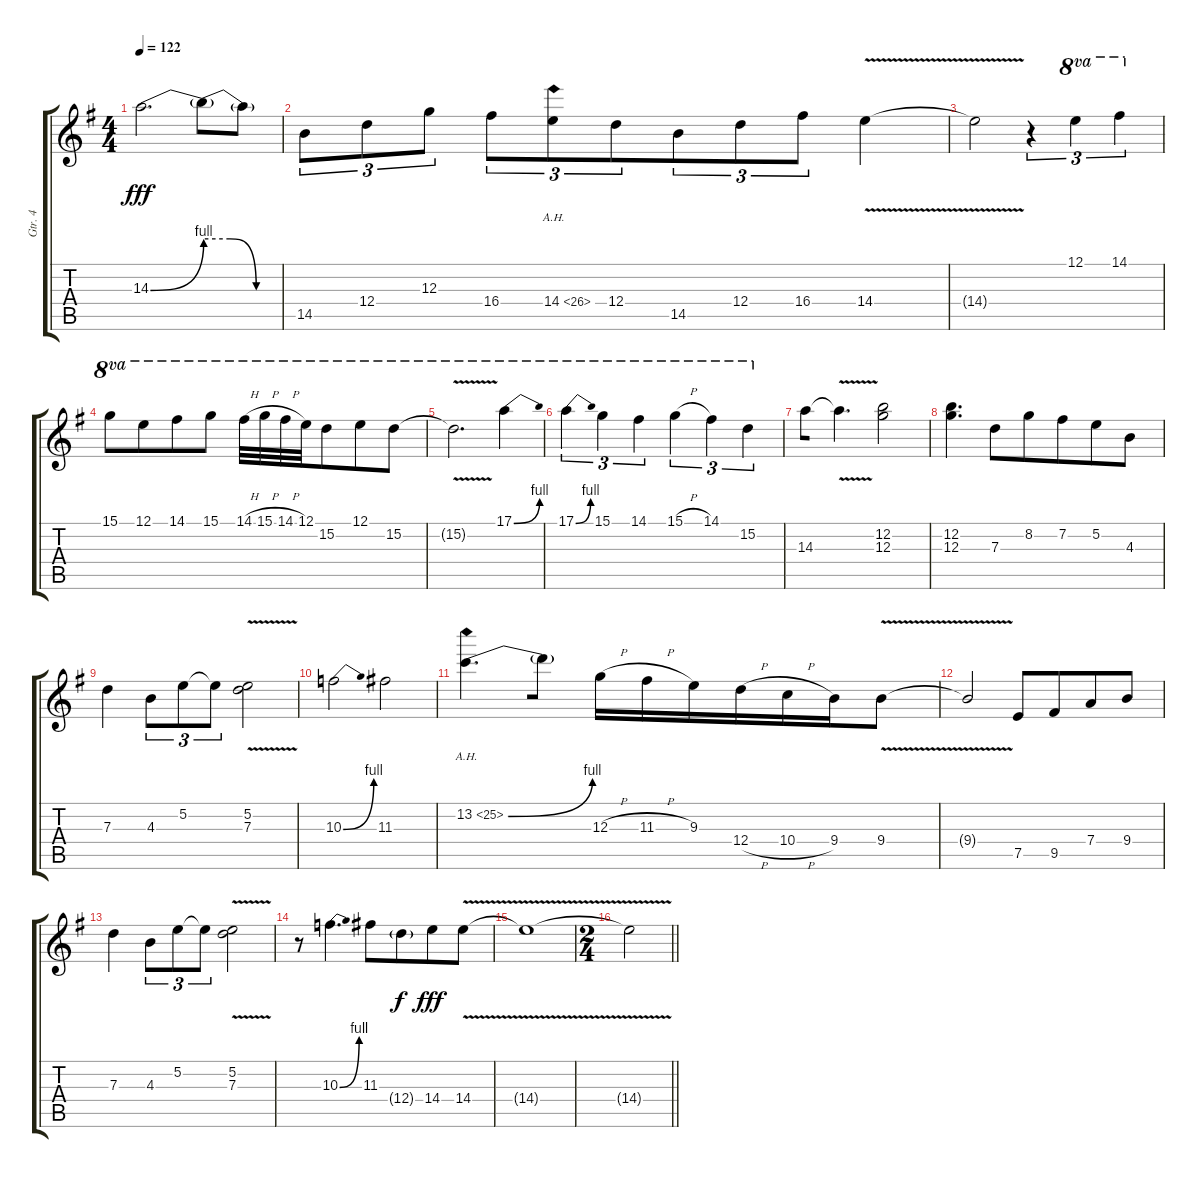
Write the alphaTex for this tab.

\track ("Gtr. 4" "Gtr. 4") {instrument distortionguitar}
\staff {score tabs}
\tuning (E4 B3 G3 D3 A2 E2) {hide}
\ts (4 4)
\tempo 122
\clef g2
\ks g
14.3{be (bend 0 0 60 4)}.2{d dy fff} 14.3{be (custom 0 4 20 4 40 0 60 0) t}.8{beam merge} 14.3{t}.8 |
14.5.8{tu (3 2) beam merge} 12.4.8{tu (3 2) beam merge} 12.3.8{tu (3 2)} 16.4.8{tu (3 2) beam merge} 14.4{ah 12}.8{tu (3 2) beam merge} 12.4.8{tu (3 2) beam merge} 14.5.8{tu (3 2) beam merge} 12.4.8{tu (3 2) beam merge} 16.4.8{tu (3 2) beam merge} 14.4{v}.4 |
14.4{v t}.2{beam merge} r.4{tu (3 2) beam merge} 12.1.4{tu (3 2) ot 8va beam merge} 14.1.4{tu (3 2) ot 8va} |
15.1.8{ot 8va} 12.1.8{ot 8va beam merge} 14.1.8{ot 8va beam merge} 15.1.8{ot 8va} 14.1{h}.32{ot 8va beam merge} 15.1{h}.32{ot 8va beam merge} 14.1{h}.32{ot 8va beam merge} 12.1.32{ot 8va beam merge} 15.2.8{ot 8va beam merge} 12.1.8{ot 8va beam merge} 15.2.8{ot 8va} |
15.2{v t}.2{d ot 8va beam merge} 17.1{be (bend 0 0 60 4)}.4{ot 8va} |
17.1{be (bend 0 0 60 4)}.4{tu (3 2) ot 8va beam merge} 15.1.4{tu (3 2) ot 8va beam merge} 14.1.4{tu (3 2) ot 8va beam merge} 15.1{h}.4{tu (3 2) ot 8va beam merge} 14.1.4{tu (3 2) ot 8va beam merge} 15.2.4{tu (3 2) ot 8va} |
14.3.8{beam merge} 14.3{v t}.4{d beam merge} (12.2 12.3).2 |
(12.2 12.3).4{d beam merge} 7.3.8{beam merge} 8.2.8{beam merge} 7.2.8{beam merge} 5.2.8{beam merge} 4.3.8 |
7.3.4{beam merge} 4.3.8{tu (3 2) beam merge} 5.2.8{tu (3 2) beam merge} 5.2{t}.8{tu (3 2) beam merge} (5.2{v} 7.3{v}).2 |
10.3{be (bend 0 0 60 4)}.2{beam merge} 11.3.2 |
13.2{be (bend 0 0 60 4) ah 12}.4{d beam merge} 13.2{t}.8 12.3{h}.16{beam merge} 11.3{h}.16{beam merge} 9.3.16{beam merge} 12.4{h}.16{beam merge} 10.4{h}.16{beam merge} 9.4.16{beam merge} 9.4{v}.8 |
9.4{v t}.2{beam merge} 7.5.8{beam merge} 9.5.8{beam merge} 7.4.8{beam merge} 9.4.8 |
7.3.4{beam merge} 4.3.8{tu (3 2) beam merge} 5.2.8{tu (3 2) beam merge} 5.2{t}.8{tu (3 2) beam merge} (5.2{v} 7.3{v}).2 |
r.8{beam merge} 10.3{be (bend 0 0 60 4)}.4{d beam merge} 11.3.8{beam merge} 12.4{g}.8{dy f beam merge} 14.4.8{dy fff beam merge} 14.4{v}.8 |
14.4{v t}.1 |
\ts (2 4)
\barLineRight lightlight
14.4{v t}.2
